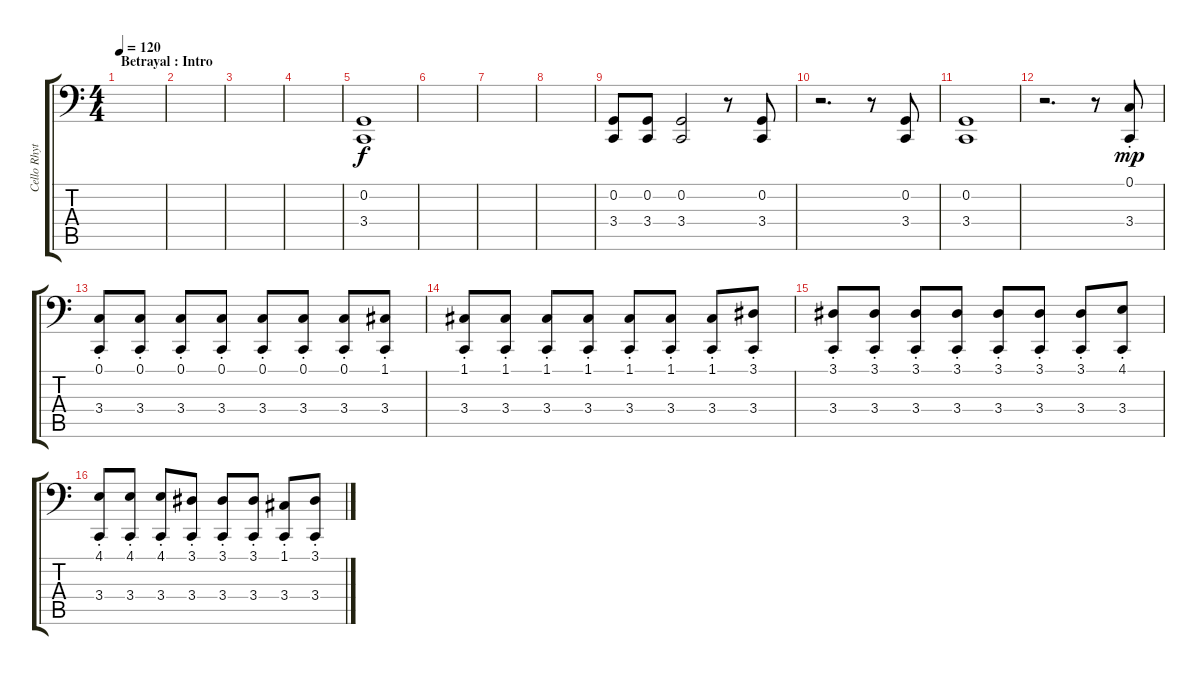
\track ("Cello Rhythm 2" "Cello Rhyt") {instrument cello}
\staff {score tabs}
\tuning (C3 G2 D2 A1 E1 B0) {hide}
\ts (4 4)
\section ("" "Betrayal : Intro")
\tempo 120
\clef f4
\ks c
|
|
|
|
(0.2 3.4).1 |
|
|
|
(0.2 3.4).8 (0.2 3.4).8 (0.2 3.4).2 r.8 (0.2 3.4).8 |
r.2{d} r.8 (0.2 3.4).8 |
(0.2 3.4).1 |
r.2{d} r.8 (0.1{st} 3.4{st}).8{dy mp} |
(0.1{st} 3.4{st}).8 (0.1{st} 3.4{st}).8 (0.1{st} 3.4{st}).8 (0.1{st} 3.4{st}).8 (0.1{st} 3.4{st}).8 (0.1{st} 3.4{st}).8 (0.1{st} 3.4{st}).8 (1.1{st} 3.4{st}).8 |
(1.1{st} 3.4{st}).8 (1.1{st} 3.4{st}).8 (1.1{st} 3.4{st}).8 (1.1{st} 3.4{st}).8 (1.1{st} 3.4{st}).8 (1.1{st} 3.4{st}).8 (1.1{st} 3.4{st}).8 (3.1{st} 3.4{st}).8 |
(3.1{st} 3.4{st}).8 (3.1{st} 3.4{st}).8 (3.1{st} 3.4{st}).8 (3.1{st} 3.4{st}).8 (3.1{st} 3.4{st}).8 (3.1{st} 3.4{st}).8 (3.1{st} 3.4{st}).8 (4.1{st} 3.4{st}).8 |
(4.1{st} 3.4{st}).8 (4.1{st} 3.4{st}).8 (4.1{st} 3.4{st}).8 (3.1{st} 3.4{st}).8 (3.1{st} 3.4{st}).8 (3.1{st} 3.4{st}).8 (1.1{st} 3.4{st}).8 (3.1{st} 3.4{st}).8
